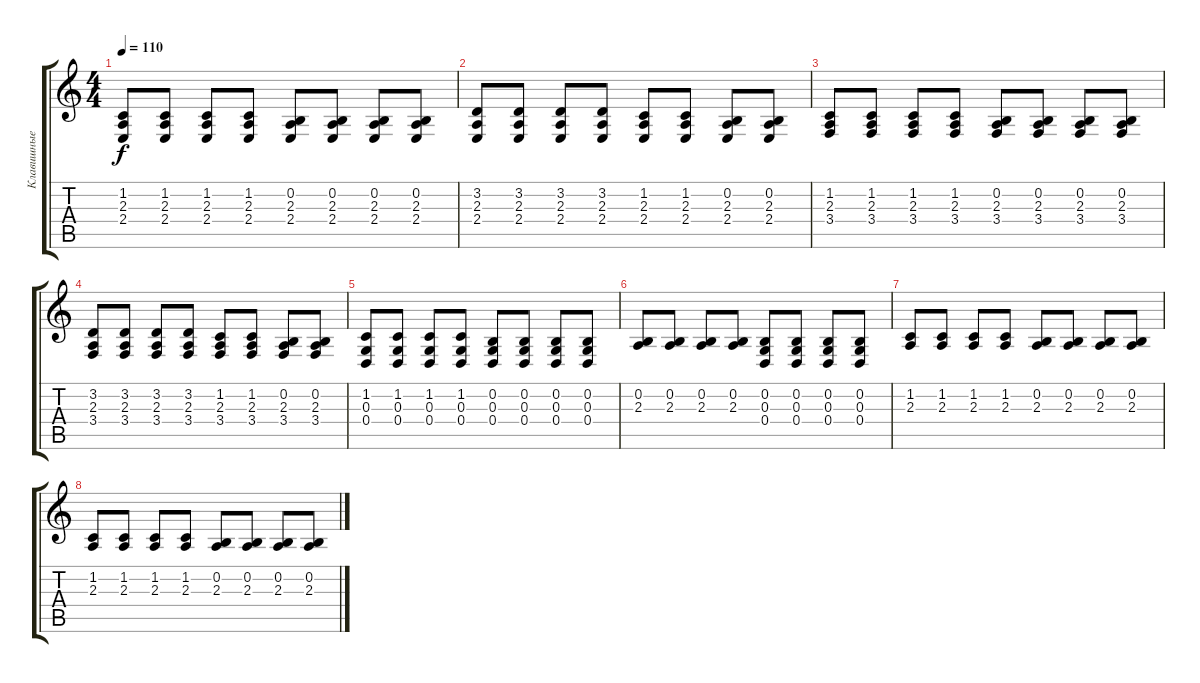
\track ("Клавишные" "Клавишные") {instrument brightacousticpiano}
\staff {score tabs}
\tuning (E4 B3 G3 D3 A2 E2) {hide}
\ts (4 4)
\tempo 110
\clef g2
\ks c
(1.2 2.3 2.4).8{dy f} (1.2 2.3 2.4).8 (1.2 2.3 2.4).8 (1.2 2.3 2.4).8 (0.2 2.3 2.4).8 (0.2 2.3 2.4).8 (0.2 2.3 2.4).8 (0.2 2.3 2.4).8 |
(3.2 2.3 2.4).8 (3.2 2.3 2.4).8 (3.2 2.3 2.4).8 (3.2 2.3 2.4).8 (1.2 2.3 2.4).8 (1.2 2.3 2.4).8 (0.2 2.3 2.4).8 (0.2 2.3 2.4).8 |
(1.2 2.3 3.4).8 (1.2 2.3 3.4).8 (1.2 2.3 3.4).8 (1.2 2.3 3.4).8 (0.2 2.3 3.4).8 (0.2 2.3 3.4).8 (0.2 2.3 3.4).8 (0.2 2.3 3.4).8 |
(3.2 2.3 3.4).8 (3.2 2.3 3.4).8 (3.2 2.3 3.4).8 (3.2 2.3 3.4).8 (1.2 2.3 3.4).8 (1.2 2.3 3.4).8 (0.2 2.3 3.4).8 (0.2 2.3 3.4).8 |
(1.2 0.3 0.4).8 (1.2 0.3 0.4).8 (1.2 0.3 0.4).8 (1.2 0.3 0.4).8 (0.2 0.3 0.4).8 (0.2 0.3 0.4).8 (0.2 0.3 0.4).8 (0.2 0.3 0.4).8 |
(0.2 2.3).8 (0.2 2.3).8 (0.2 2.3).8 (0.2 2.3).8 (0.2 0.3 0.4).8 (0.2 0.3 0.4).8 (0.2 0.3 0.4).8 (0.2 0.3 0.4).8 |
(1.2 2.3).8 (1.2 2.3).8 (1.2 2.3).8 (1.2 2.3).8 (0.2 2.3).8 (0.2 2.3).8 (0.2 2.3).8 (0.2 2.3).8 |
(1.2 2.3).8 (1.2 2.3).8 (1.2 2.3).8 (1.2 2.3).8 (0.2 2.3).8 (0.2 2.3).8 (0.2 2.3).8 (0.2 2.3).8
